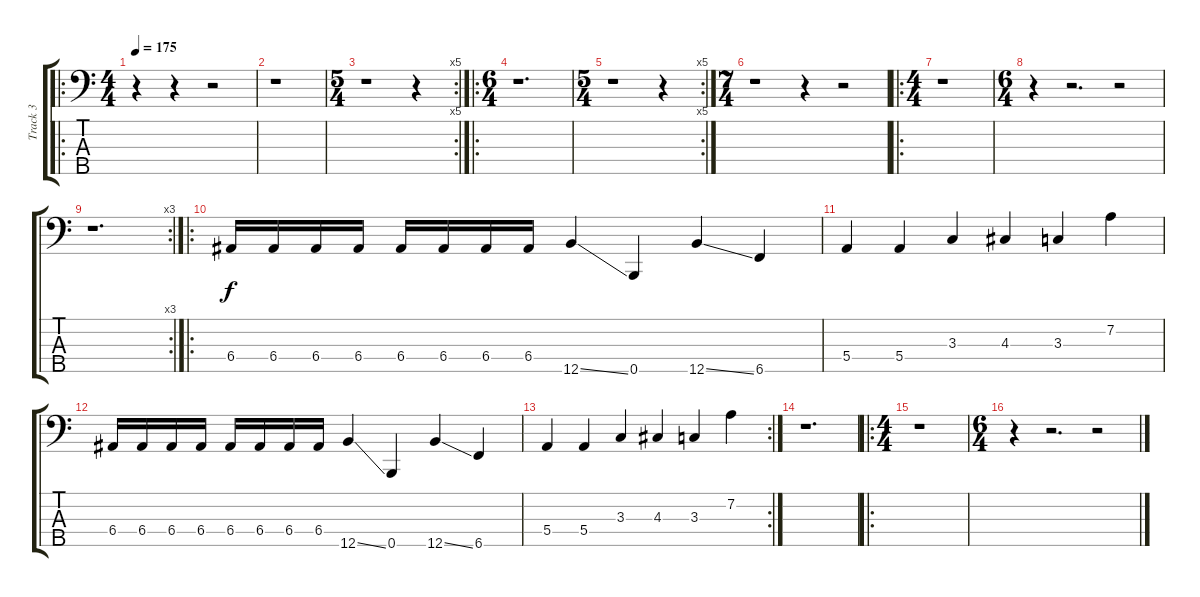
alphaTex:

\track ("Track 3" "Track 3") {instrument electricbasspick}
\staff {score tabs}
\tuning (G2 D2 A1 E1 B0) {hide}
\ro
\ts (4 4)
\tempo 175
\clef f4
\ks c
r.4{dy f} r.4 r.2 |
r.1 |
\rc 5
\ts (5 4)
r.1 r.4 |
\ro
\ts (6 4)
r.1{d} |
\rc 5
\ts (5 4)
r.1 r.4 |
\ts (7 4)
r.1 r.4 r.2 |
\ro
\ts (4 4)
r.1 |
\ts (6 4)
r.4 r.2{d} r.2 |
\rc 3
r.1{d} |
\ro
6.4.16 6.4.16 6.4.16 6.4.16 6.4.16 6.4.16 6.4.16 6.4.16 12.5{ss}.4 0.5.4 12.5{ss}.4 6.5.4 |
5.4.4 5.4.4 3.3.4 4.3.4 3.3.4 7.2.4 |
6.4.16 6.4.16 6.4.16 6.4.16 6.4.16 6.4.16 6.4.16 6.4.16 12.5{ss}.4 0.5.4 12.5{ss}.4 6.5.4 |
\rc 2
5.4.4 5.4.4 3.3.4 4.3.4 3.3.4 7.2.4 |
r.1{d} |
\ro
\ts (4 4)
r.1 |
\ts (6 4)
r.4 r.2{d} r.2
